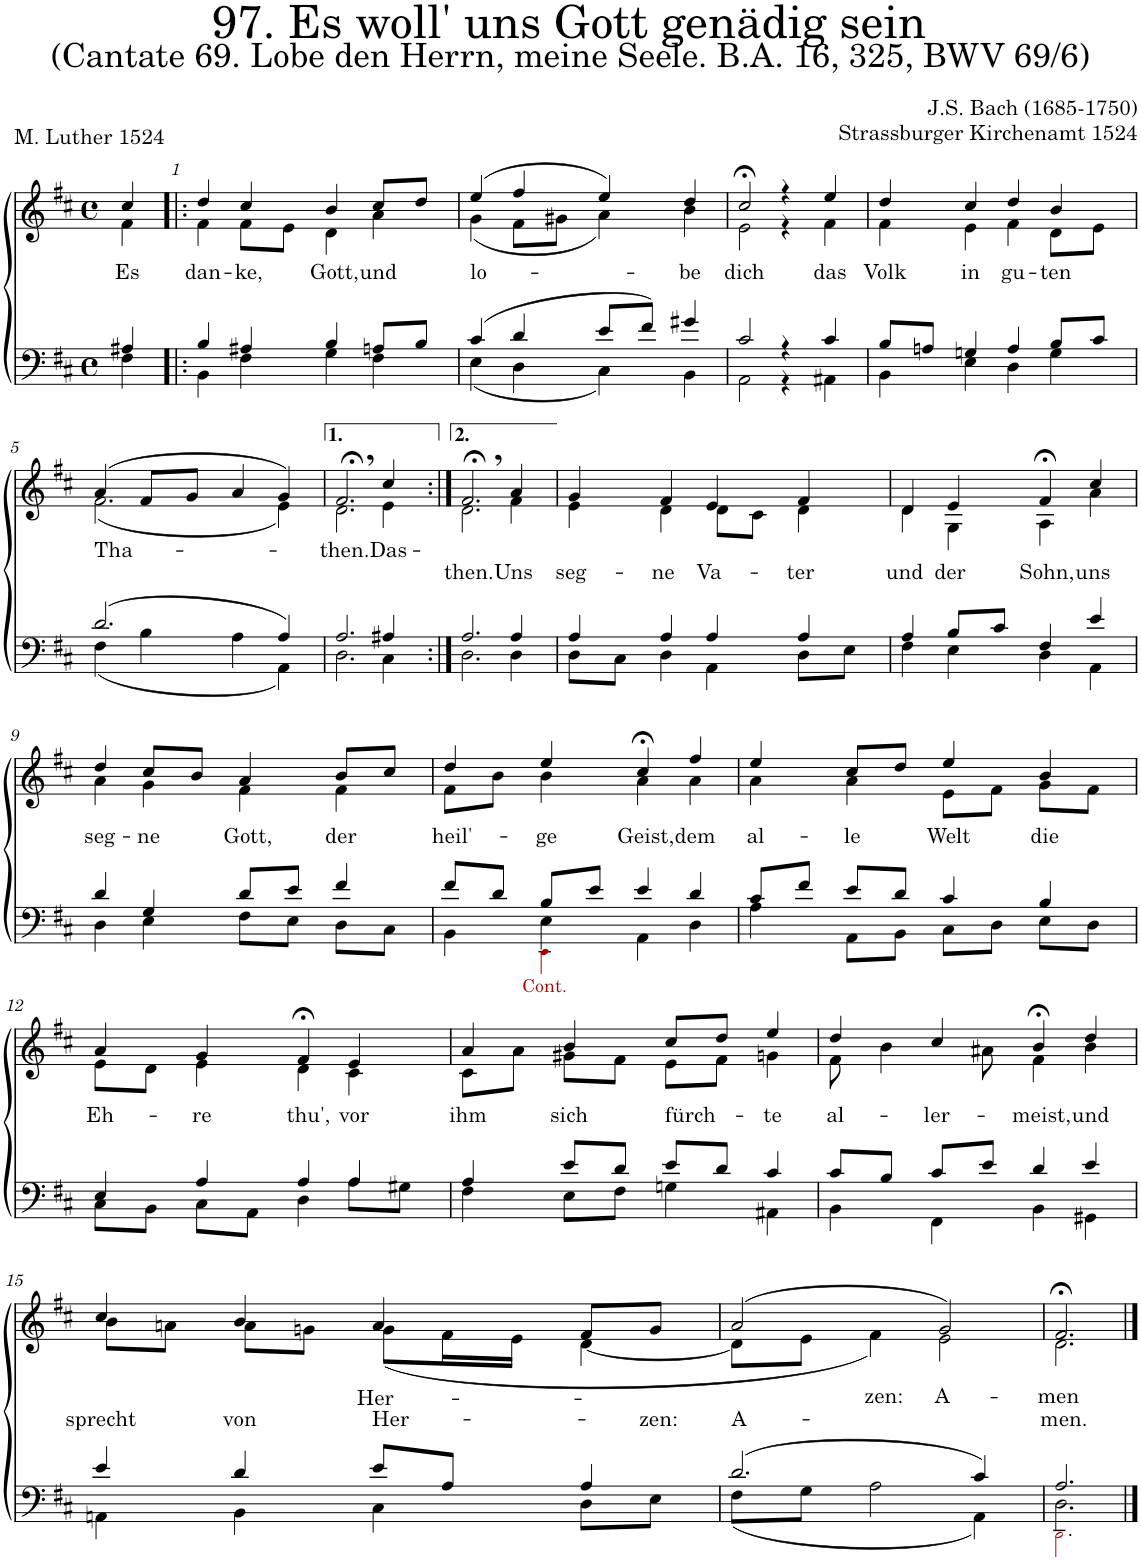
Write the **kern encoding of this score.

**kern	**kern	**text
*part2	*part1	*part1
*staff2	*staff1	*staff1
*I"Tenor/Bass	*I"Soprano/Alto	*
*clefF4	*clefG2	*
*k[f#c#]	*k[f#c#]	*
*M4/4	*M4/4	*
*met(c)	*met(c)	*
=	=	=
*^	*	*
!	!	!	!LO:LY:b
*	*	*^	*
4A#X/	4F#\	4cc#/	4f#\	Es
=1!|:	=1!|:	=1!|:	=1!|:	=1!|:
!	!	!	!	!LO:LY:b
4B/	4BB\	4dd/	4f#\	dan-
!	!	!	!	!LO:LY:b
4A#X/	4F#\	4cc#/	8f#\L	-ke,
.	.	.	8e\J	.
!	!	!	!	!LO:LY:b
4B/	4G\	4b/	4d\	Gott,
!	!	!	!	!LO:LY:b
8An/L	4F#\	8cc#/L	4a\	und
8B/J	.	8dd/J	.	.
=2	=2	=2	=2	=2
!	!	!	!	!LO:LY:b
(4c#/	(4E\	(4ee/	(4g\	lo-
4d/	4D\	4ff#/	8f#\L	.
.	.	.	8g#X\J	.
8e/L	4C#\)	4ee/)	4a\)	.
8f#/J)	.	.	.	.
!	!	!	!	!LO:LY:b
4g#X/	4BB\	4dd/	4b\	-be
=3	=3	=3	=3	=3
!	!	!	!	!LO:LY:b
2c#/	2AA\	2cc#;</	2e\	dich
4r	4r	4r	4r	.
!	!	!	!	!LO:LY:b
4c#/	4AA#X\	4ee/	4f#\	das
=4	=4	=4	=4	=4
!	!	!	!	!LO:LY:b
8B/L	4BB\	4dd/	4f#\	Volk
8An/J	.	.	.	.
!	!	!	!	!LO:LY:b
4Gn/	4E\	4cc#/	4e\	in
!	!	!	!	!LO:LY:b
4A/	4D\	4dd/	4f#\	gu-
!	!	!	!	!LO:LY:b
8B/L	4G\	4b/	8d\L	-ten
8c#/J	.	.	8e\J	.
!!LO:LB:g=z	!!
=5	=5	=5	=5	=5
!	!	!	!	!LO:LY:b
(2.d/	(4F#\	(4a/	(2.f#\	Tha-
.	4B\	8f#/L	.	.
.	.	8g/J	.	.
.	4A\	4a/	.	.
4A/)	4AA\)	4g/)	4e\)	.
=6	=6	=6	=6	=6
!	!	!	!	!LO:LY:b
2.A/	2.D\	2.f#;<,/	2.d\	-then.
!	!	!	!	!LO:LY:b
4A#X/	4C#\	4cc#/	4e\	Das-
=6X1:|!	=6X1:|!	=6X1:|!	=6X1:|!	=6X1:|!
!	!	!	!	!LO:LY:b
2.A/	2.D\	2.f#;<,/	2.d\	then.
!	!	!	!	!LO:LY:b
4A/	4D\	4a/	4f#\	Uns
=7	=7	=7	=7	=7
!	!	!	!	!LO:LY:b
4A/	8D\L	4g/	4e\	seg-
.	8C#\J	.	.	.
!	!	!	!	!LO:LY:b
4A/	4D\	4f#/	4d\	-ne
!	!	!	!	!LO:LY:b
4A/	4AA\	4e/	8d\L	Va-
.	.	.	8c#\J	.
!	!	!	!	!LO:LY:b
4A/	8D\L	4f#/	4d\	-ter
.	8E\J	.	.	.
=8	=8	=8	=8	=8
!	!	!	!	!LO:LY:b
4A/	4F#\	4d/	4d\	und
!	!	!	!	!LO:LY:b
8B/L	4E\	4e/	4G\	der
8c#/J	.	.	.	.
!	!	!	!	!LO:LY:b
4F#/	4D\	4f#;</	4A\	Sohn,
!	!	!	!	!LO:LY:b
4e/	4AA\	4cc#/	4a\	uns
!!LO:LB:g=z	!!
=9	=9	=9	=9	=9
!	!	!	!	!LO:LY:b
4d/	4D\	4dd/	4a\	seg-
!	!	!	!	!LO:LY:b
4G/	4E\	8cc#/L	4g\	-ne
.	.	8b/J	.	.
!	!	!	!	!LO:LY:b
8d/L	8F#\L	4a/	4f#\	Gott,
8e/J	8E\J	.	.	.
!	!	!	!	!LO:LY:b
4f#/	8D\L	8b/L	4f#\	der
.	8C#\J	8cc#/J	.	.
=10	=10	=10	=10	=10
*	*^	*	*	*
!	!	!	!	!	!LO:LY:b
8f#/L	4BB\	4ryy	4dd/	8f#\L	heil'-
8d/J	.	.	.	8b\J	.
!LO:TX:b:color=#AA0000:t=Cont.	!	!	!	!	!
!	!	!	!	!	!LO:LY:b
8B/L	4E\	4EEi\	4ee/	4b\	-ge
8e/J	.	.	.	.	.
!	!	!	!	!	!LO:LY:b
4e/	4AA\	2ryy	4cc#;</	4a\	Geist,
!	!	!	!	!	!LO:LY:b
4d/	4D\	.	4ff#/	4a\	dem
*	*v	*v	*	*	*
=11	=11	=11	=11	=11
!	!	!	!	!LO:LY:b
8c#/L	4A\	4ee/	4a\	al-
8f#/J	.	.	.	.
!	!	!	!	!LO:LY:b
8e/L	8AA\L	8cc#/L	4a\	-le
8d/J	8BB\J	8dd/J	.	.
!	!	!	!	!LO:LY:b
4c#/	8C#\L	4ee/	8e\L	Welt
.	8D\J	.	8f#\J	.
!	!	!	!	!LO:LY:b
4B/	8E\L	4b/	8g\L	die
.	8D\J	.	8f#\J	.
!!LO:LB:g=z	!!
=12	=12	=12	=12	=12
!	!	!	!	!LO:LY:b
4E/	8C#\L	4a/	8e\L	Eh-
.	8BB\J	.	8d\J	.
!	!	!	!	!LO:LY:b
4A/	8C#\L	4g/	4e\	-re
.	8AA\J	.	.	.
!	!	!	!	!LO:LY:b
4A/	4D\	4f#;<,/	4d\	thu',
!	!	!	!	!LO:LY:b
4A/	8A\L	4e/	4c#\	vor
.	8G#X\J	.	.	.
=13	=13	=13	=13	=13
!	!	!	!	!LO:LY:b
4A/	4F#\	4a/	8c#\L	ihm
.	.	.	8a\J	.
!	!	!	!	!LO:LY:b
8e/L	8E\L	4b/	8g#X\L	sich
8d/J	8F#\J	.	8f#\J	.
!	!	!	!	!LO:LY:b
8e/L	4Gn\	8cc#/L	8e\L	fürch-
8d/J	.	8dd/J	8f#\J	.
!	!	!	!	!LO:LY:b
4c#/	4AA#X\	4ee/	4gn\	te
=14	=14	=14	=14	=14
!	!	!	!	!LO:LY:b
8c#/L	4BB\	4dd/	8f#\	al-
8B/J	.	.	4b\	.
!	!	!	!	!LO:LY:b
8c#/L	4FF#\	4cc#/	.	-ler-
8e/J	.	.	8a#X\	.
!	!	!	!	!LO:LY:b
4d/	4BB\	4b;<,/	4f#\	-meist,
!	!	!	!	!LO:LY:b
4e/	4GG#X\	4dd/	4b\	und
!!LO:LB:g=z	!!
=15	=15	=15	=15	=15
!	!	!	!	!LO:LY:b
4e/	4AAn\	4cc#/	8b\L	sprecht
.	.	.	8an\J	.
!	!	!	!	!LO:LY:b
4d/	4BB\	4b/	8a\L	von
.	.	.	8gn\J	.
!	!	!	!	!LO:LY:b
!	!	!	!	!LO:LY:b
8e/L	4C#\	4a/	(8g\L	Her-
8A/J	.	.	16f#\L	.
.	.	.	16e\JJ	.
4A/	8D\L	8f#/L	[4d\	.
!	!	!	!	!LO:LY:b
.	8E\J	8g/J	.	zen:
=16	=16	=16	=16	=16
!	!	!	!	!LO:LY:b
(2.d/	(8F#\L	(2a/	8d\L]	A-
.	8G\J	.	8e\J	.
!	!	!	!	!LO:LY:b
.	2A\	.	4f#\)	-zen:
!	!	!	!	!LO:LY:b
.	.	2g/)	2e\	A-
4c#/)	4AA\)	.	.	.
=17	=17	=17	=17	=17
*	*^	*	*	*
!	!	!	!	!	!LO:LY:b
!	!	!	!	!	!LO:LY:b
2.A/	2.D\	2.DDi\	2.f#;</	2.d\	-men
*v	*v	*v	*	*	*
*	*v	*v	*
==	==	==
*-	*-	*-
